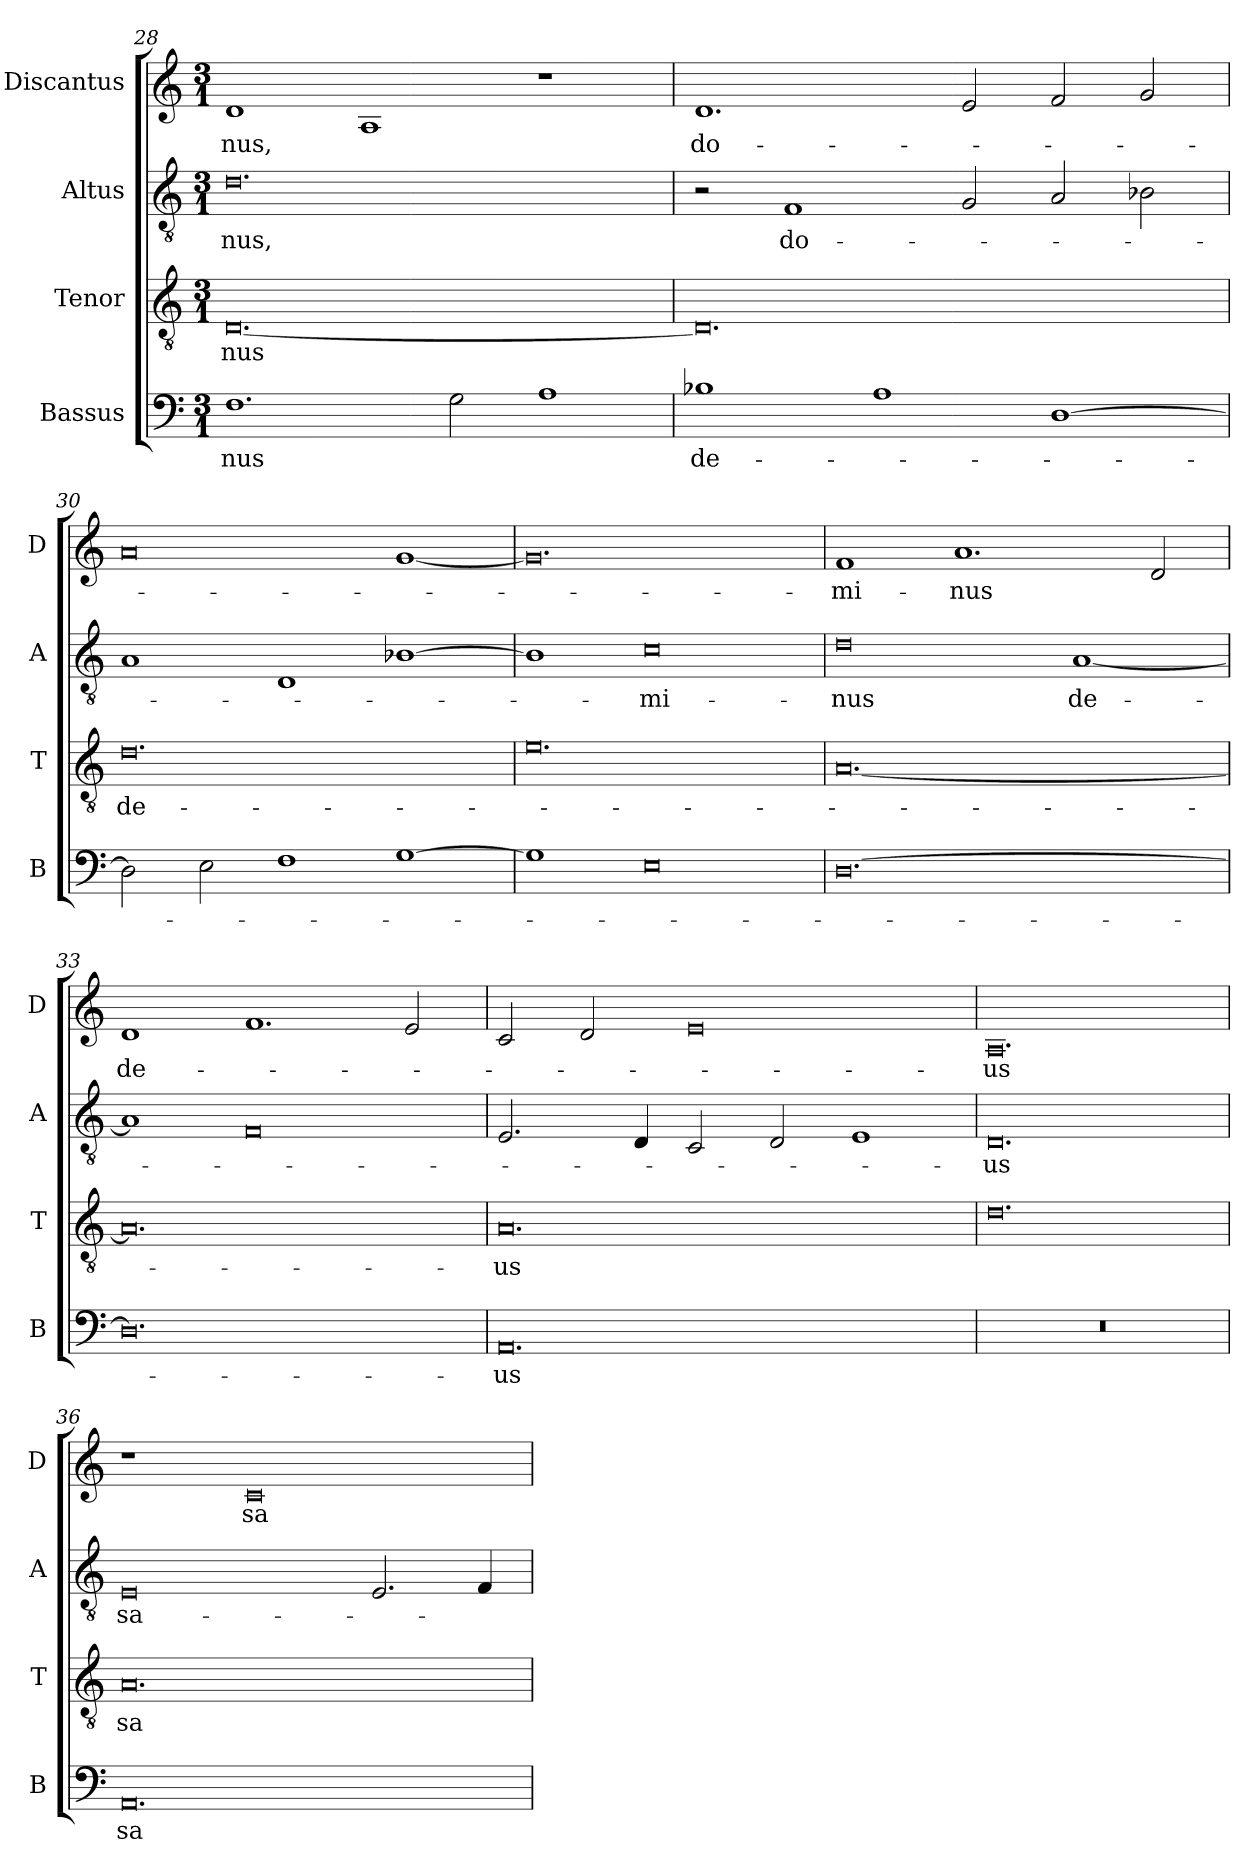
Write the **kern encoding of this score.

**kern	**text	**kern	**text	**kern	**text	**kern	**text
*part4	*part4	*part3	*part3	*part2	*part2	*part1	*part1
*staff4	*staff4	*staff3	*staff3	*staff2	*staff2	*staff1	*staff1
*I"Bassus	*	*I"Tenor	*	*I"Altus	*	*I"Discantus	*
*I'B	*	*I'T	*	*I'A	*	*I'D	*
*clefF4	*	*clefGv2	*	*clefGv2	*	*clefG2	*
*k[]	*	*k[]	*	*k[]	*	*k[]	*
*M3/1	*	*M3/1	*	*M3/1	*	*M3/1	*
=28	=28	=28	=28	=28	=28	=28	=28
1.F	-nus	[0.D	-nus	0.d	-nus,	1d	-nus,
.	.	.	.	.	.	1A	.
2G	.	.	.	.	.	.	.
1A	.	.	.	.	.	1r	.
=29	=29	=29	=29	=29	=29	=29	=29
1B-X	de-	0.D]	.	2r	.	1.d	do-
.	.	.	.	1F	do-	.	.
1A	.	.	.	.	.	.	.
.	.	.	.	2G	.	2e	.
[1D	.	.	.	2A	.	2f	.
.	.	.	.	2B-X	.	2g	.
=30	=30	=30	=30	=30	=30	=30	=30
2D]	.	0.d	de-	1A	.	0a	.
2E	.	.	.	.	.	.	.
1F	.	.	.	1D	.	.	.
[1G	.	.	.	[1B-X	.	[1g	.
=31	=31	=31	=31	=31	=31	=31	=31
1G]	.	0.e	.	1B-]	.	0.g]	.
0E	.	.	.	0c	-mi-	.	.
=32	=32	=32	=32	=32	=32	=32	=32
[0.D	.	[0.A	.	0d	-nus	1f	-mi-
.	.	.	.	.	.	1.a	-nus
.	.	.	.	[1A	de-	.	.
.	.	.	.	.	.	2d	.
=33	=33	=33	=33	=33	=33	=33	=33
0.D]	.	0.A]	.	1A]	.	1d	de-
.	.	.	.	0F	.	1.f	.
.	.	.	.	.	.	2e	.
=34	=34	=34	=34	=34	=34	=34	=34
0.AA	-us	0.A	-us	2.E	.	2c	.
.	.	.	.	.	.	2d	.
.	.	.	.	4D	.	.	.
.	.	.	.	2C	.	0e	.
.	.	.	.	2D	.	.	.
.	.	.	.	1E	.	.	.
=35	=35	=35	=35	=35	=35	=35	=35
0.r	.	0.d	.	0.D	-us	0.A	-us
=36	=36	=36	=36	=36	=36	=36	=36
0.AA	sa-	0.A	sa-	0E	sa-	1r	.
.	.	.	.	.	.	0c	sa-
.	.	.	.	2.E	.	.	.
.	.	.	.	4F	.	.	.
=	=	=	=	=	=	=	=
*-	*-	*-	*-	*-	*-	*-	*-
